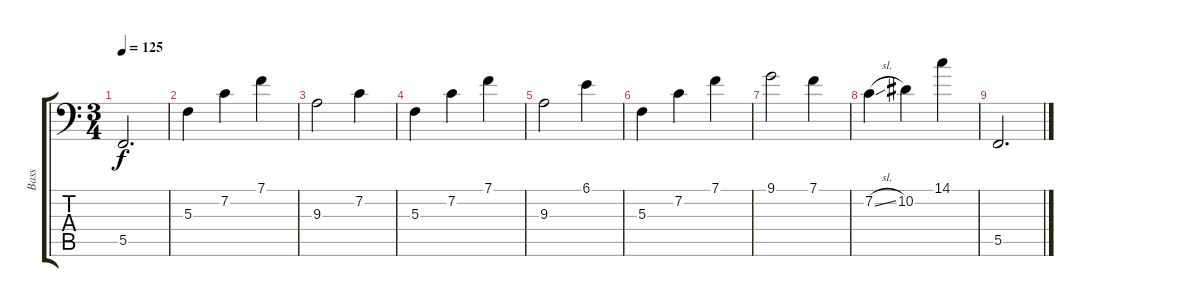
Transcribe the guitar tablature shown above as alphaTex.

\track ("Bass" "Bass") {instrument electricbasspick}
\staff {score tabs}
\tuning (Bb2 F2 C2 G1 C1 A0) {hide}
\ts (3 4)
\tempo 125
\clef f4
\ks c
5.5.2{d dy f} |
5.3.4 7.2.4 7.1.4 |
9.3.2 7.2.4 |
5.3.4 7.2.4 7.1.4 |
9.3.2 6.1.4 |
5.3.4 7.2.4 7.1.4 |
9.1.2 7.1.4 |
7.2{sl}.4 10.2.4 14.1.4 |
5.5.2{d}
